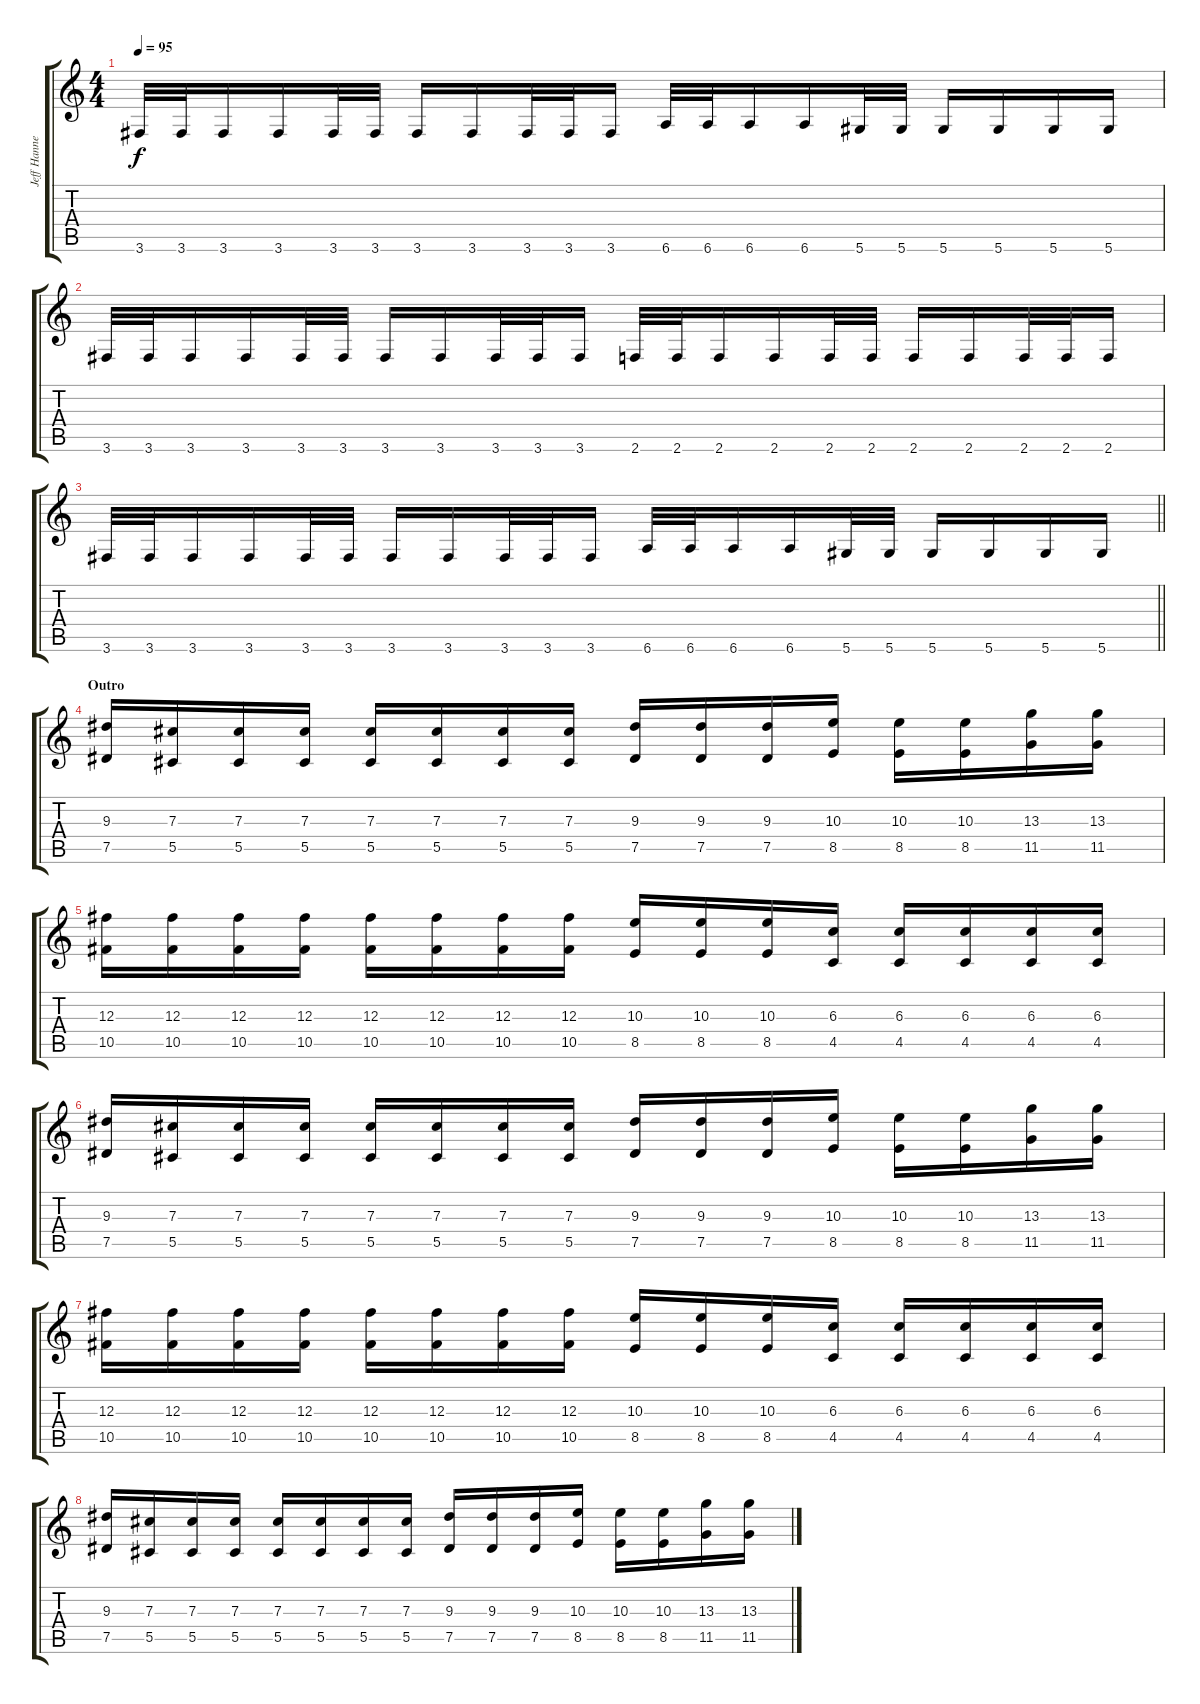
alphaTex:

\track ("Jeff Hanneman" "Jeff Hanne") {instrument overdrivenguitar}
\staff {score tabs}
\tuning (Eb4 Bb3 Gb3 Db3 Ab2 Eb2) {hide}
\ts (4 4)
\tempo 95
\clef g2
\ks c
3.6.32{dy f} 3.6.32 3.6.16 3.6.16 3.6.32 3.6.32 3.6.16 3.6.16 3.6.32 3.6.32 3.6.16 6.6.32 6.6.32 6.6.16 6.6.16 5.6.32 5.6.32 5.6.16 5.6.16 5.6.16 5.6.16 |
3.6.32 3.6.32 3.6.16 3.6.16 3.6.32 3.6.32 3.6.16 3.6.16 3.6.32 3.6.32 3.6.16 2.6.32 2.6.32 2.6.16 2.6.16 2.6.32 2.6.32 2.6.16 2.6.16 2.6.32 2.6.32 2.6.16 |
\barLineRight lightlight
3.6.32 3.6.32 3.6.16 3.6.16 3.6.32 3.6.32 3.6.16 3.6.16 3.6.32 3.6.32 3.6.16 6.6.32 6.6.32 6.6.16 6.6.16 5.6.32 5.6.32 5.6.16 5.6.16 5.6.16 5.6.16 |
\section ("" "Outro")
(9.3 7.5).16 (7.3 5.5).16 (7.3 5.5).16 (7.3 5.5).16 (7.3 5.5).16 (7.3 5.5).16 (7.3 5.5).16 (7.3 5.5).16 (9.3 7.5).16 (9.3 7.5).16 (9.3 7.5).16 (10.3 8.5).16 (10.3 8.5).16 (10.3 8.5).16 (13.3 11.5).16 (13.3 11.5).16 |
(12.3 10.5).16 (12.3 10.5).16 (12.3 10.5).16 (12.3 10.5).16 (12.3 10.5).16 (12.3 10.5).16 (12.3 10.5).16 (12.3 10.5).16 (10.3 8.5).16 (10.3 8.5).16 (10.3 8.5).16 (6.3 4.5).16 (6.3 4.5).16 (6.3 4.5).16 (6.3 4.5).16 (6.3 4.5).16 |
(9.3 7.5).16 (7.3 5.5).16 (7.3 5.5).16 (7.3 5.5).16 (7.3 5.5).16 (7.3 5.5).16 (7.3 5.5).16 (7.3 5.5).16 (9.3 7.5).16 (9.3 7.5).16 (9.3 7.5).16 (10.3 8.5).16 (10.3 8.5).16 (10.3 8.5).16 (13.3 11.5).16 (13.3 11.5).16 |
(12.3 10.5).16 (12.3 10.5).16 (12.3 10.5).16 (12.3 10.5).16 (12.3 10.5).16 (12.3 10.5).16 (12.3 10.5).16 (12.3 10.5).16 (10.3 8.5).16 (10.3 8.5).16 (10.3 8.5).16 (6.3 4.5).16 (6.3 4.5).16 (6.3 4.5).16 (6.3 4.5).16 (6.3 4.5).16 |
(9.3 7.5).16 (7.3 5.5).16 (7.3 5.5).16 (7.3 5.5).16 (7.3 5.5).16 (7.3 5.5).16 (7.3 5.5).16 (7.3 5.5).16 (9.3 7.5).16 (9.3 7.5).16 (9.3 7.5).16 (10.3 8.5).16 (10.3 8.5).16 (10.3 8.5).16 (13.3 11.5).16 (13.3 11.5).16
